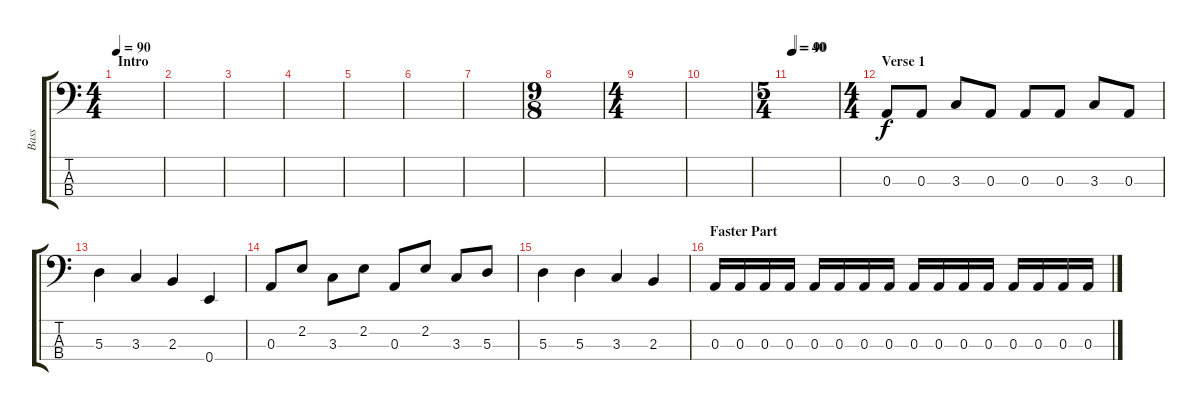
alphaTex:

\track ("Bass" "Bass") {instrument fretlessbass}
\staff {score tabs}
\tuning (G2 D2 A1 E1) {hide}
\ts (4 4)
\section ("" "Intro")
\tempo 90
\clef f4
\ks c
|
|
|
|
|
|
|
\ts (9 8)
|
\ts (4 4)
|
|
\ts (5 4)
\tempo 40
\tempo (90 0.030625)
|
\ts (4 4)
\section ("" "Verse 1")
0.3.8 0.3.8 3.3.8 0.3.8 0.3.8 0.3.8 3.3.8 0.3.8 |
5.3.4 3.3.4 2.3.4 0.4.4 |
0.3.8 2.2.8 3.3.8 2.2.8 0.3.8 2.2.8 3.3.8 5.3.8 |
5.3.4 5.3.4 3.3.4 2.3.4 |
\section ("" "Faster Part")
0.3.16 0.3.16 0.3.16 0.3.16 0.3.16 0.3.16 0.3.16 0.3.16 0.3.16 0.3.16 0.3.16 0.3.16 0.3.16 0.3.16 0.3.16 0.3.16
